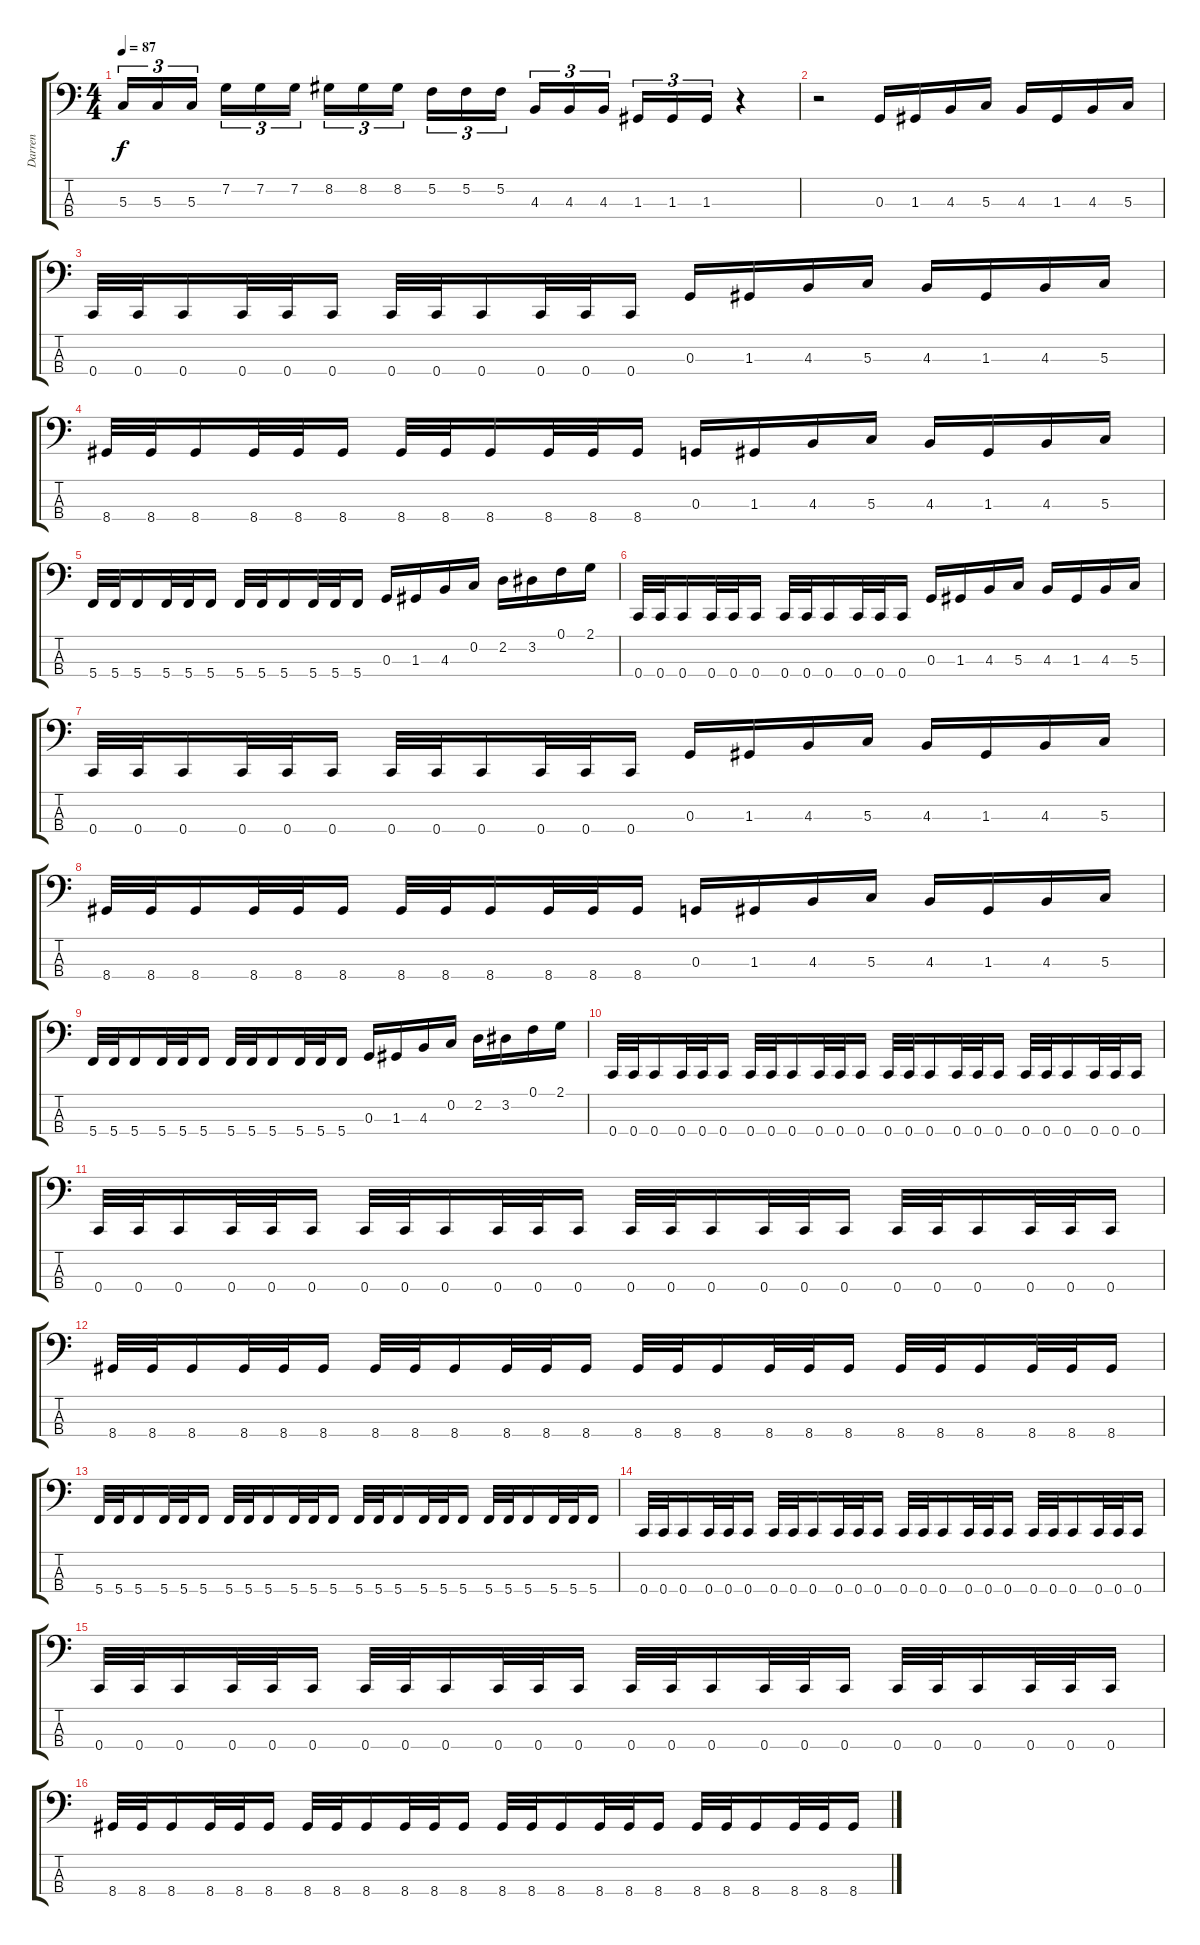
\track ("Darren" "Darren") {instrument electricbassfinger}
\staff {score tabs}
\tuning (F2 C2 G1 C1) {hide}
\ts (4 4)
\tempo 87
\clef f4
\ks c
5.3.16{tu (3 2) dy f} 5.3.16{tu (3 2)} 5.3.16{tu (3 2) beam splitsecondary} 7.2.16{tu (3 2)} 7.2.16{tu (3 2)} 7.2.16{tu (3 2)} 8.2.16{tu (3 2)} 8.2.16{tu (3 2)} 8.2.16{tu (3 2) beam splitsecondary} 5.2.16{tu (3 2)} 5.2.16{tu (3 2)} 5.2.16{tu (3 2)} 4.3.16{tu (3 2)} 4.3.16{tu (3 2)} 4.3.16{tu (3 2) beam splitsecondary} 1.3.16{tu (3 2)} 1.3.16{tu (3 2)} 1.3.16{tu (3 2)} r.4 |
r.2 0.3.16 1.3.16 4.3.16 5.3.16 4.3.16 1.3.16 4.3.16 5.3.16 |
0.4.32 0.4.32 0.4.16 0.4.32 0.4.32 0.4.16 0.4.32 0.4.32 0.4.16 0.4.32 0.4.32 0.4.16 0.3.16 1.3.16 4.3.16 5.3.16 4.3.16 1.3.16 4.3.16 5.3.16 |
8.4.32 8.4.32 8.4.16 8.4.32 8.4.32 8.4.16 8.4.32 8.4.32 8.4.16 8.4.32 8.4.32 8.4.16 0.3.16 1.3.16 4.3.16 5.3.16 4.3.16 1.3.16 4.3.16 5.3.16 |
5.4.32 5.4.32 5.4.16 5.4.32 5.4.32 5.4.16 5.4.32 5.4.32 5.4.16 5.4.32 5.4.32 5.4.16 0.3.16 1.3.16 4.3.16 0.2.16 2.2.16 3.2.16 0.1.16 2.1.16 |
0.4.32 0.4.32 0.4.16 0.4.32 0.4.32 0.4.16 0.4.32 0.4.32 0.4.16 0.4.32 0.4.32 0.4.16 0.3.16 1.3.16 4.3.16 5.3.16 4.3.16 1.3.16 4.3.16 5.3.16 |
0.4.32 0.4.32 0.4.16 0.4.32 0.4.32 0.4.16 0.4.32 0.4.32 0.4.16 0.4.32 0.4.32 0.4.16 0.3.16 1.3.16 4.3.16 5.3.16 4.3.16 1.3.16 4.3.16 5.3.16 |
8.4.32 8.4.32 8.4.16 8.4.32 8.4.32 8.4.16 8.4.32 8.4.32 8.4.16 8.4.32 8.4.32 8.4.16 0.3.16 1.3.16 4.3.16 5.3.16 4.3.16 1.3.16 4.3.16 5.3.16 |
5.4.32 5.4.32 5.4.16 5.4.32 5.4.32 5.4.16 5.4.32 5.4.32 5.4.16 5.4.32 5.4.32 5.4.16 0.3.16 1.3.16 4.3.16 0.2.16 2.2.16 3.2.16 0.1.16 2.1.16 |
0.4.32 0.4.32 0.4.16 0.4.32 0.4.32 0.4.16 0.4.32 0.4.32 0.4.16 0.4.32 0.4.32 0.4.16 0.4.32 0.4.32 0.4.16 0.4.32 0.4.32 0.4.16 0.4.32 0.4.32 0.4.16 0.4.32 0.4.32 0.4.16 |
0.4.32 0.4.32 0.4.16 0.4.32 0.4.32 0.4.16 0.4.32 0.4.32 0.4.16 0.4.32 0.4.32 0.4.16 0.4.32 0.4.32 0.4.16 0.4.32 0.4.32 0.4.16 0.4.32 0.4.32 0.4.16 0.4.32 0.4.32 0.4.16 |
8.4.32 8.4.32 8.4.16 8.4.32 8.4.32 8.4.16 8.4.32 8.4.32 8.4.16 8.4.32 8.4.32 8.4.16 8.4.32 8.4.32 8.4.16 8.4.32 8.4.32 8.4.16 8.4.32 8.4.32 8.4.16 8.4.32 8.4.32 8.4.16 |
5.4.32 5.4.32 5.4.16 5.4.32 5.4.32 5.4.16 5.4.32 5.4.32 5.4.16 5.4.32 5.4.32 5.4.16 5.4.32 5.4.32 5.4.16 5.4.32 5.4.32 5.4.16 5.4.32 5.4.32 5.4.16 5.4.32 5.4.32 5.4.16 |
0.4.32 0.4.32 0.4.16 0.4.32 0.4.32 0.4.16 0.4.32 0.4.32 0.4.16 0.4.32 0.4.32 0.4.16 0.4.32 0.4.32 0.4.16 0.4.32 0.4.32 0.4.16 0.4.32 0.4.32 0.4.16 0.4.32 0.4.32 0.4.16 |
0.4.32 0.4.32 0.4.16 0.4.32 0.4.32 0.4.16 0.4.32 0.4.32 0.4.16 0.4.32 0.4.32 0.4.16 0.4.32 0.4.32 0.4.16 0.4.32 0.4.32 0.4.16 0.4.32 0.4.32 0.4.16 0.4.32 0.4.32 0.4.16 |
8.4.32 8.4.32 8.4.16 8.4.32 8.4.32 8.4.16 8.4.32 8.4.32 8.4.16 8.4.32 8.4.32 8.4.16 8.4.32 8.4.32 8.4.16 8.4.32 8.4.32 8.4.16 8.4.32 8.4.32 8.4.16 8.4.32 8.4.32 8.4.16
